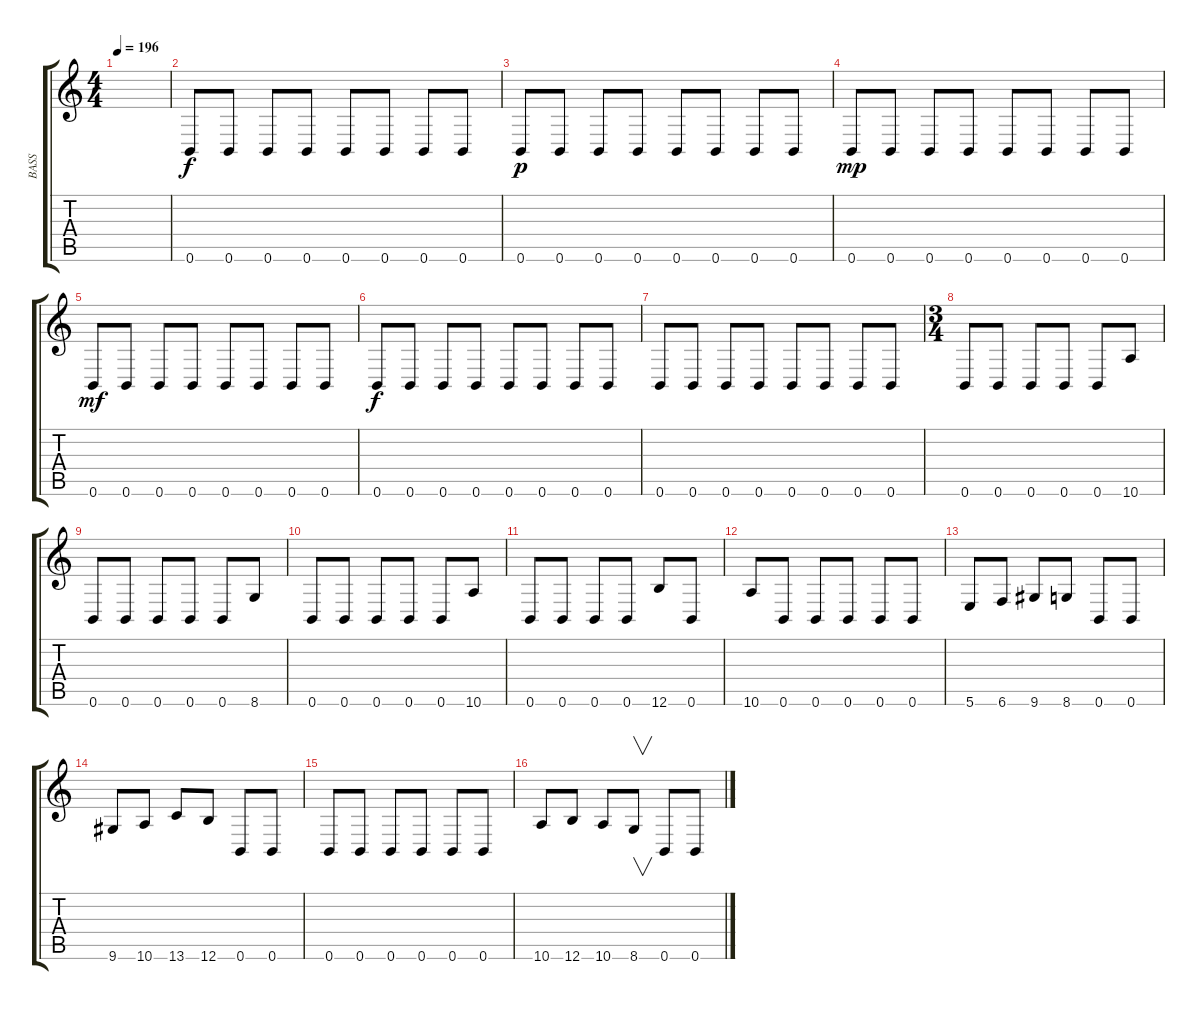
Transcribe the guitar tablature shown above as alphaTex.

\track ("BASS" "BASS") {instrument electricbasspick}
\staff {score tabs}
\tuning (B3 Gb3 E3 A2 E2 B1) {hide}
\ts (4 4)
\tempo 196
\clef g2
\ks c
|
0.6.8 0.6.8 0.6.8 0.6.8 0.6.8 0.6.8 0.6.8 0.6.8 |
0.6.8{dy p} 0.6.8 0.6.8 0.6.8 0.6.8 0.6.8 0.6.8 0.6.8 |
0.6.8{dy mp} 0.6.8 0.6.8 0.6.8 0.6.8 0.6.8 0.6.8 0.6.8 |
0.6.8{dy mf} 0.6.8 0.6.8 0.6.8 0.6.8 0.6.8 0.6.8 0.6.8 |
0.6.8{dy f} 0.6.8 0.6.8 0.6.8 0.6.8 0.6.8 0.6.8 0.6.8 |
0.6.8 0.6.8 0.6.8 0.6.8 0.6.8 0.6.8 0.6.8 0.6.8 |
\ts (3 4)
0.6.8 0.6.8 0.6.8 0.6.8 0.6.8 10.6.8 |
0.6.8 0.6.8 0.6.8 0.6.8 0.6.8 8.6.8 |
0.6.8 0.6.8 0.6.8 0.6.8 0.6.8 10.6.8 |
0.6.8 0.6.8 0.6.8 0.6.8 12.6.8 0.6.8 |
10.6.8 0.6.8 0.6.8 0.6.8 0.6.8 0.6.8 |
5.6.8 6.6.8 9.6.8 8.6.8 0.6.8 0.6.8 |
9.6.8 10.6.8 13.6.8 12.6.8 0.6.8 0.6.8 |
0.6.8 0.6.8 0.6.8 0.6.8 0.6.8 0.6.8 |
10.6.8 12.6.8 10.6.8 8.6.8{v} 0.6.8 0.6.8
